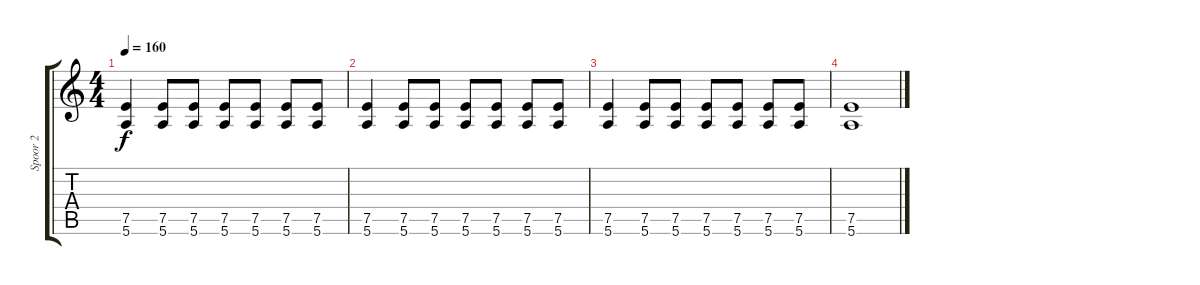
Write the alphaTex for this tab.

\track ("Spoor 2" "Spoor 2") {instrument distortionguitar}
\staff {score tabs}
\tuning (E4 B3 G3 D3 A2 E2) {hide}
\ts (4 4)
\tempo 160
\clef g2
\ks c
(7.5 5.6).4{dy f} (7.5 5.6).8 (7.5 5.6).8 (7.5 5.6).8 (7.5 5.6).8 (7.5 5.6).8 (7.5 5.6).8 |
(7.5 5.6).4 (7.5 5.6).8 (7.5 5.6).8 (7.5 5.6).8 (7.5 5.6).8 (7.5 5.6).8 (7.5 5.6).8 |
(7.5 5.6).4 (7.5 5.6).8 (7.5 5.6).8 (7.5 5.6).8 (7.5 5.6).8 (7.5 5.6).8 (7.5 5.6).8 |
(7.5 5.6).1
